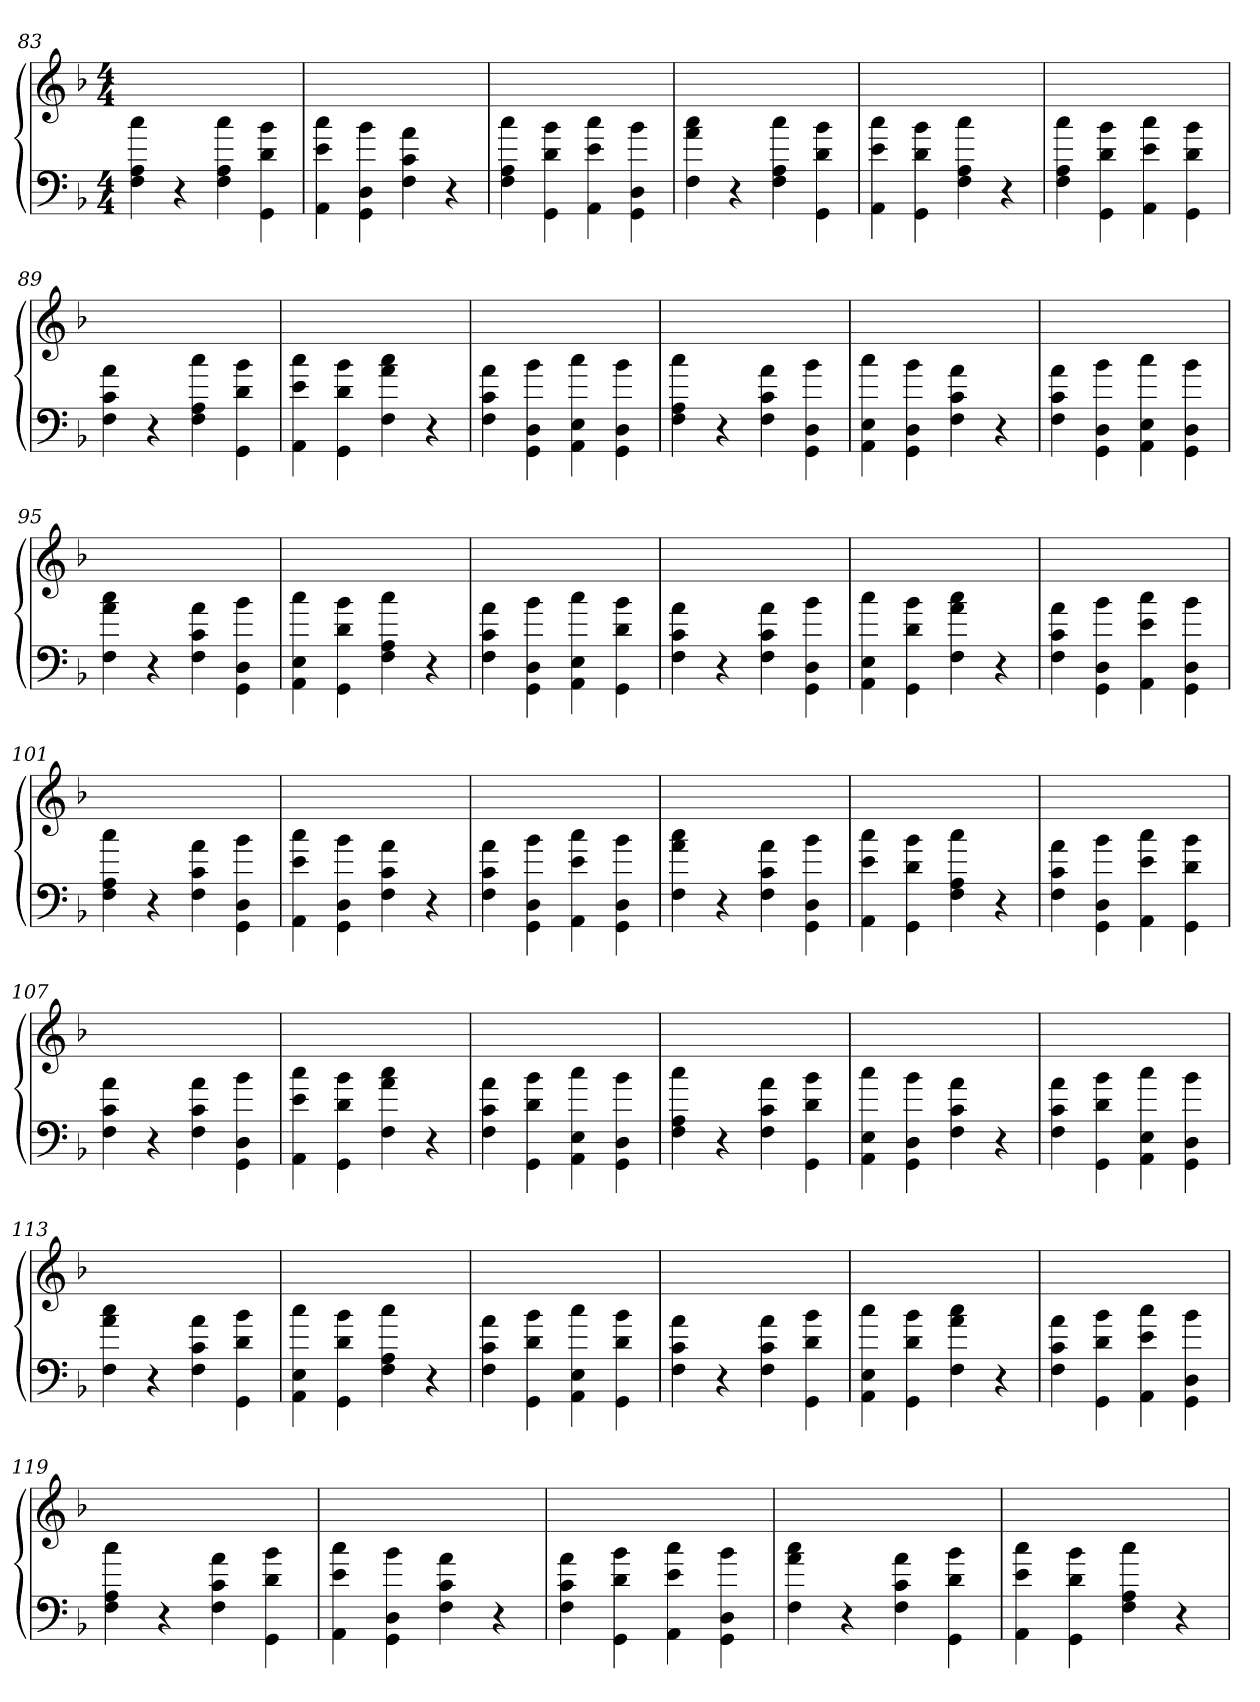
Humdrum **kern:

**kern	**kern
*part2	*part1
*staff2	*staff1
*clefF4	*clefG2
*k[b-]	*k[b-]
*F:	*F:
*M4/4	*M4/4
=83	=83
4F 4A 4cc	1ryy
4r	.
4F 4A 4cc	.
4GG 4d 4b-	.
=84	=84
4AA 4e 4cc	1ryy
4GG 4D 4b-	.
4F 4c 4a	.
4r	.
=85	=85
4F 4A 4cc	1ryy
4GG 4d 4b-	.
4AA 4e 4cc	.
4GG 4D 4b-	.
=86	=86
4F 4a 4cc	1ryy
4r	.
4F 4A 4cc	.
4GG 4d 4b-	.
=87	=87
4AA 4e 4cc	1ryy
4GG 4d 4b-	.
4F 4A 4cc	.
4r	.
=88	=88
4F 4A 4cc	1ryy
4GG 4d 4b-	.
4AA 4e 4cc	.
4GG 4d 4b-	.
=89	=89
4F 4c 4a	1ryy
4r	.
4F 4A 4cc	.
4GG 4d 4b-	.
=90	=90
4AA 4e 4cc	1ryy
4GG 4d 4b-	.
4F 4a 4cc	.
4r	.
=91	=91
4F 4c 4a	1ryy
4GG 4D 4b-	.
4AA 4E 4cc	.
4GG 4D 4b-	.
=92	=92
4F 4A 4cc	1ryy
4r	.
4F 4c 4a	.
4GG 4D 4b-	.
=93	=93
4AA 4E 4cc	1ryy
4GG 4D 4b-	.
4F 4c 4a	.
4r	.
=94	=94
4F 4c 4a	1ryy
4GG 4D 4b-	.
4AA 4E 4cc	.
4GG 4D 4b-	.
=95	=95
4F 4a 4cc	1ryy
4r	.
4F 4c 4a	.
4GG 4D 4b-	.
=96	=96
4AA 4E 4cc	1ryy
4GG 4d 4b-	.
4F 4A 4cc	.
4r	.
=97	=97
4F 4c 4a	1ryy
4GG 4D 4b-	.
4AA 4E 4cc	.
4GG 4d 4b-	.
=98	=98
4F 4c 4a	1ryy
4r	.
4F 4c 4a	.
4GG 4D 4b-	.
=99	=99
4AA 4E 4cc	1ryy
4GG 4d 4b-	.
4F 4a 4cc	.
4r	.
=100	=100
4F 4c 4a	1ryy
4GG 4D 4b-	.
4AA 4e 4cc	.
4GG 4D 4b-	.
=101	=101
4F 4A 4cc	1ryy
4r	.
4F 4c 4a	.
4GG 4D 4b-	.
=102	=102
4AA 4e 4cc	1ryy
4GG 4D 4b-	.
4F 4c 4a	.
4r	.
=103	=103
4F 4c 4a	1ryy
4GG 4D 4b-	.
4AA 4e 4cc	.
4GG 4D 4b-	.
=104	=104
4F 4a 4cc	1ryy
4r	.
4F 4c 4a	.
4GG 4D 4b-	.
=105	=105
4AA 4e 4cc	1ryy
4GG 4d 4b-	.
4F 4A 4cc	.
4r	.
=106	=106
4F 4c 4a	1ryy
4GG 4D 4b-	.
4AA 4e 4cc	.
4GG 4d 4b-	.
=107	=107
4F 4c 4a	1ryy
4r	.
4F 4c 4a	.
4GG 4D 4b-	.
=108	=108
4AA 4e 4cc	1ryy
4GG 4d 4b-	.
4F 4a 4cc	.
4r	.
=109	=109
4F 4c 4a	1ryy
4GG 4d 4b-	.
4AA 4E 4cc	.
4GG 4D 4b-	.
=110	=110
4F 4A 4cc	1ryy
4r	.
4F 4c 4a	.
4GG 4d 4b-	.
=111	=111
4AA 4E 4cc	1ryy
4GG 4D 4b-	.
4F 4c 4a	.
4r	.
=112	=112
4F 4c 4a	1ryy
4GG 4d 4b-	.
4AA 4E 4cc	.
4GG 4D 4b-	.
=113	=113
4F 4a 4cc	1ryy
4r	.
4F 4c 4a	.
4GG 4d 4b-	.
=114	=114
4AA 4E 4cc	1ryy
4GG 4d 4b-	.
4F 4A 4cc	.
4r	.
=115	=115
4F 4c 4a	1ryy
4GG 4d 4b-	.
4AA 4E 4cc	.
4GG 4d 4b-	.
=116	=116
4F 4c 4a	1ryy
4r	.
4F 4c 4a	.
4GG 4d 4b-	.
=117	=117
4AA 4E 4cc	1ryy
4GG 4d 4b-	.
4F 4a 4cc	.
4r	.
=118	=118
4F 4c 4a	1ryy
4GG 4d 4b-	.
4AA 4e 4cc	.
4GG 4D 4b-	.
=119	=119
4F 4A 4cc	1ryy
4r	.
4F 4c 4a	.
4GG 4d 4b-	.
=120	=120
4AA 4e 4cc	1ryy
4GG 4D 4b-	.
4F 4c 4a	.
4r	.
=121	=121
4F 4c 4a	1ryy
4GG 4d 4b-	.
4AA 4e 4cc	.
4GG 4D 4b-	.
=122	=122
4F 4a 4cc	1ryy
4r	.
4F 4c 4a	.
4GG 4d 4b-	.
=123	=123
4AA 4e 4cc	1ryy
4GG 4d 4b-	.
4F 4A 4cc	.
4r	.
=	=
*-	*-
